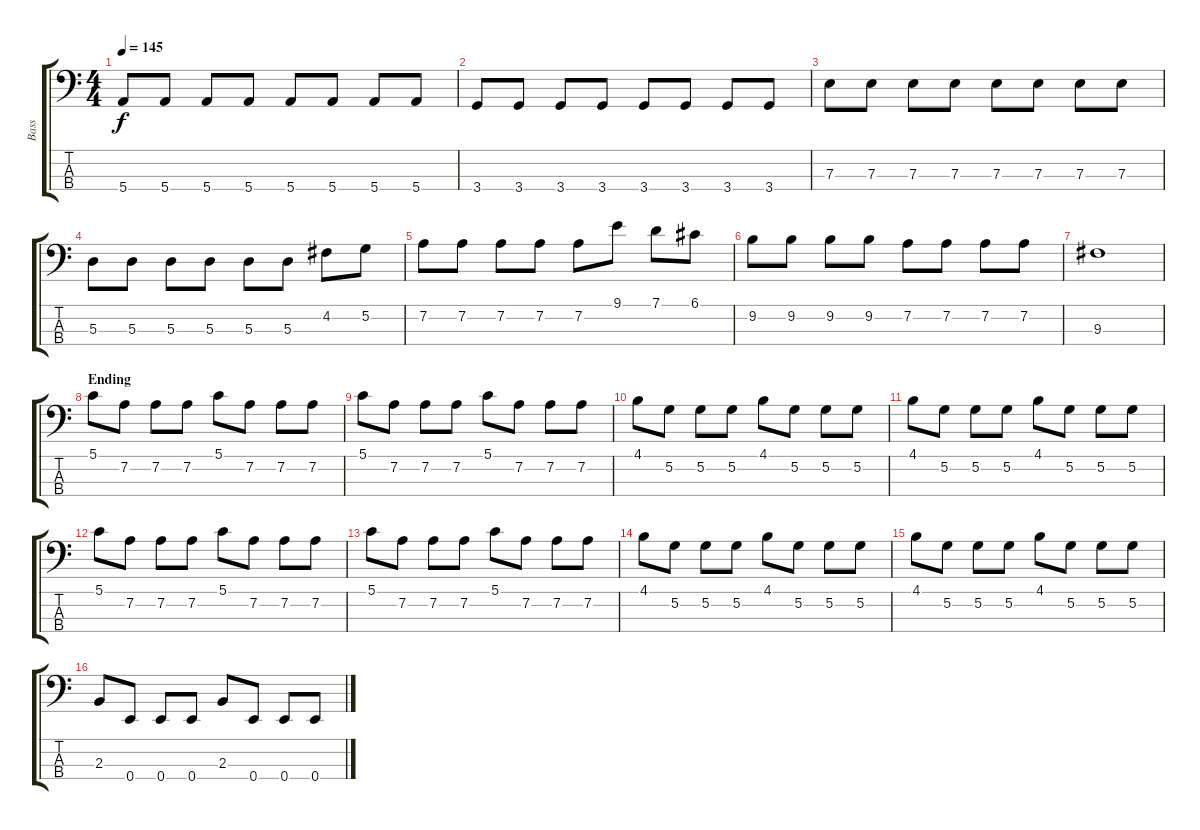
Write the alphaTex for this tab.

\track ("Bass" "Bass") {instrument electricbassfinger}
\staff {score tabs}
\tuning (G2 D2 A1 E1) {hide}
\ts (4 4)
\tempo 145
\clef f4
\ks c
5.4.8{dy f} 5.4.8 5.4.8 5.4.8 5.4.8 5.4.8 5.4.8 5.4.8 |
3.4.8 3.4.8 3.4.8 3.4.8 3.4.8 3.4.8 3.4.8 3.4.8 |
7.3.8 7.3.8 7.3.8 7.3.8 7.3.8 7.3.8 7.3.8 7.3.8 |
5.3.8 5.3.8 5.3.8 5.3.8 5.3.8 5.3.8 4.2.8 5.2.8 |
7.2.8 7.2.8 7.2.8 7.2.8 7.2.8 9.1.8 7.1.8 6.1.8 |
9.2.8 9.2.8 9.2.8 9.2.8 7.2.8 7.2.8 7.2.8 7.2.8 |
9.3.1 |
\section ("" "Ending")
5.1.8 7.2.8 7.2.8 7.2.8 5.1.8 7.2.8 7.2.8 7.2.8 |
5.1.8 7.2.8 7.2.8 7.2.8 5.1.8 7.2.8 7.2.8 7.2.8 |
4.1.8 5.2.8 5.2.8 5.2.8 4.1.8 5.2.8 5.2.8 5.2.8 |
4.1.8 5.2.8 5.2.8 5.2.8 4.1.8 5.2.8 5.2.8 5.2.8 |
5.1.8 7.2.8 7.2.8 7.2.8 5.1.8 7.2.8 7.2.8 7.2.8 |
5.1.8 7.2.8 7.2.8 7.2.8 5.1.8 7.2.8 7.2.8 7.2.8 |
4.1.8 5.2.8 5.2.8 5.2.8 4.1.8 5.2.8 5.2.8 5.2.8 |
4.1.8 5.2.8 5.2.8 5.2.8 4.1.8 5.2.8 5.2.8 5.2.8 |
2.3.8 0.4.8 0.4.8 0.4.8 2.3.8 0.4.8 0.4.8 0.4.8
